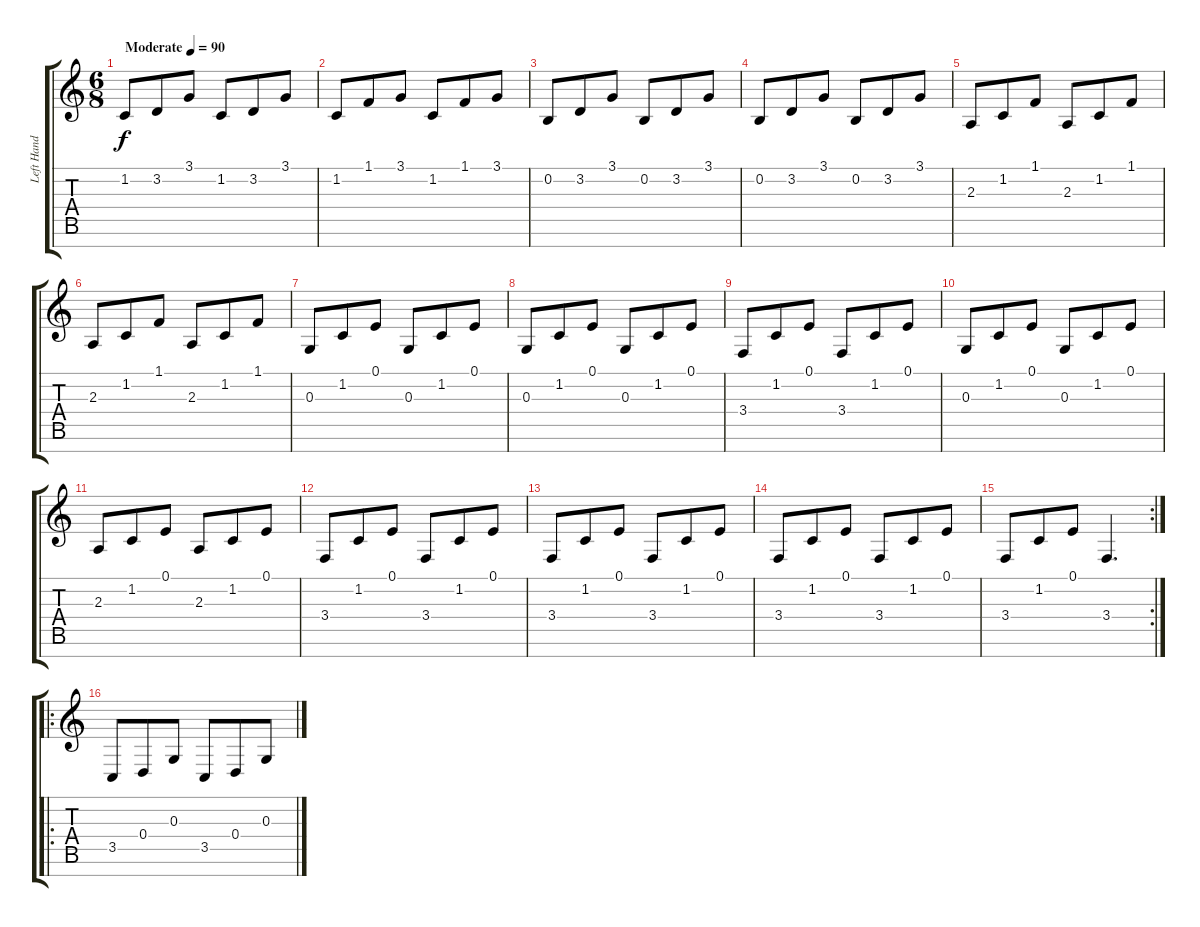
\track ("Left Hand" "Left Hand") {instrument acousticgrandpiano}
\staff {score tabs}
\tuning (E4 B3 G3 D3 A2 E2 B1) {hide}
\ts (6 8)
\tempo (90 "Moderate")
\clef g2
\ks c
1.2.8{dy f instrument acousticgrandpiano} 3.2.8 3.1.8 1.2.8 3.2.8 3.1.8 |
1.2.8 1.1.8 3.1.8 1.2.8 1.1.8 3.1.8 |
0.2.8 3.2.8 3.1.8 0.2.8 3.2.8 3.1.8 |
0.2.8 3.2.8 3.1.8 0.2.8 3.2.8 3.1.8 |
2.3.8 1.2.8 1.1.8 2.3.8 1.2.8 1.1.8 |
2.3.8 1.2.8 1.1.8 2.3.8 1.2.8 1.1.8 |
0.3.8 1.2.8 0.1.8 0.3.8 1.2.8 0.1.8 |
0.3.8 1.2.8 0.1.8 0.3.8 1.2.8 0.1.8 |
3.4.8 1.2.8 0.1.8 3.4.8 1.2.8 0.1.8 |
0.3.8 1.2.8 0.1.8 0.3.8 1.2.8 0.1.8 |
2.3.8 1.2.8 0.1.8 2.3.8 1.2.8 0.1.8 |
3.4.8 1.2.8 0.1.8 3.4.8 1.2.8 0.1.8 |
3.4.8 1.2.8 0.1.8 3.4.8 1.2.8 0.1.8 |
3.4.8 1.2.8 0.1.8 3.4.8 1.2.8 0.1.8 |
\rc 2
3.4.8 1.2.8 0.1.8 3.4.4{d} |
\ro
3.5.8 0.4.8 0.3.8 3.5.8 0.4.8 0.3.8
